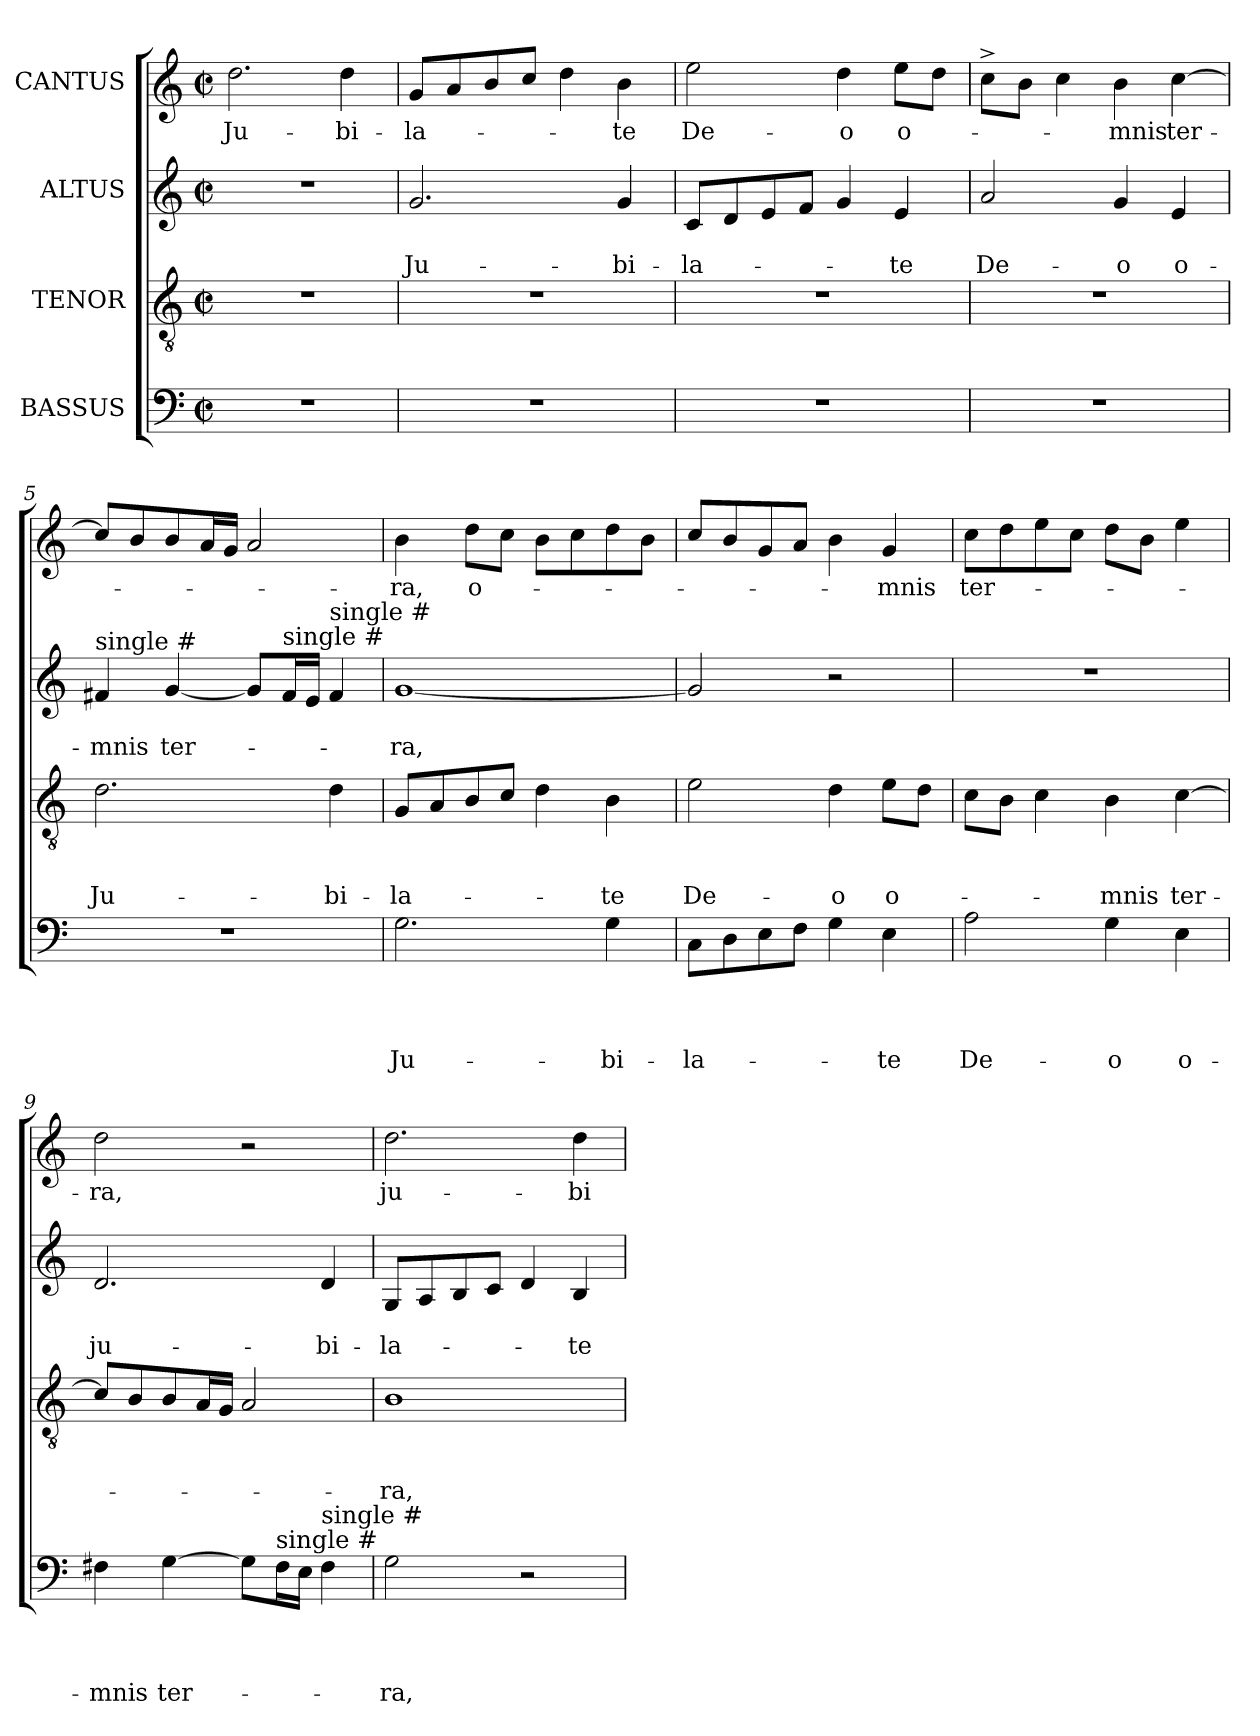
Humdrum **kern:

**kern	**text	**text	**text	**text	**kern	**text	**text	**text	**kern	**text	**text	**kern	**text
*part4	*part4	*part4	*part4	*part4	*part3	*part3	*part3	*part3	*part2	*part2	*part2	*part1	*part1
*staff4	*staff4	*staff4	*staff4	*staff4	*staff3	*staff3	*staff3	*staff3	*staff2	*staff2	*staff2	*staff1	*staff1
*I"BASSUS	*	*	*	*	*I"TENOR	*	*	*	*I"ALTUS	*	*	*I"CANTUS	*
*clefF4	*	*	*	*	*clefGv2	*	*	*	*clefG2	*	*	*clefG2	*
*k[]	*	*	*	*	*k[]	*	*	*	*k[]	*	*	*k[]	*
*C:	*	*	*	*	*C:	*	*	*	*C:	*	*	*C:	*
*M2/2	*	*	*	*	*M2/2	*	*	*	*M2/2	*	*	*M2/2	*
*met(c|)	*	*	*	*	*met(c|)	*	*	*	*met(c|)	*	*	*met(c|)	*
=1	=1	=1	=1	=1	=1	=1	=1	=1	=1	=1	=1	=1	=1
!	!	!	!	!	!	!	!	!	!	!	!	!	!LO:LY:b
1r	.	.	.	.	1r	.	.	.	1r	.	.	2.dd\	Ju-
!	!	!	!	!	!	!	!	!	!	!	!	!	!LO:LY:b
.	.	.	.	.	.	.	.	.	.	.	.	4dd\	-bi-
=2	=2	=2	=2	=2	=2	=2	=2	=2	=2	=2	=2	=2	=2
!	!	!	!	!	!	!	!	!	!	!	!LO:LY:b	!	!LO:LY:b
1r	.	.	.	.	1r	.	.	.	2.g/	.	Ju-	8g/L	-la-
.	.	.	.	.	.	.	.	.	.	.	.	8a/	.
.	.	.	.	.	.	.	.	.	.	.	.	8b/	.
.	.	.	.	.	.	.	.	.	.	.	.	8cc/J	.
.	.	.	.	.	.	.	.	.	.	.	.	4dd\	.
!	!	!	!	!	!	!	!	!	!	!	!LO:LY:b	!	!LO:LY:b
.	.	.	.	.	.	.	.	.	4g/	.	-bi-	4b\	-te
=3	=3	=3	=3	=3	=3	=3	=3	=3	=3	=3	=3	=3	=3
!	!	!	!	!	!	!	!	!	!	!	!LO:LY:b	!	!LO:LY:b
1r	.	.	.	.	1r	.	.	.	8c/L	.	-la-	2ee\	De-
.	.	.	.	.	.	.	.	.	8d/	.	.	.	.
.	.	.	.	.	.	.	.	.	8e/	.	.	.	.
.	.	.	.	.	.	.	.	.	8f/J	.	.	.	.
!	!	!	!	!	!	!	!	!	!	!	!	!	!LO:LY:b
.	.	.	.	.	.	.	.	.	4g/	.	.	4dd\	-o
!	!	!	!	!	!	!	!	!	!	!	!LO:LY:b	!	!LO:LY:b
.	.	.	.	.	.	.	.	.	4e/	.	-te	8ee\L	o-
.	.	.	.	.	.	.	.	.	.	.	.	8dd\J	.
=4	=4	=4	=4	=4	=4	=4	=4	=4	=4	=4	=4	=4	=4
!	!	!	!	!	!	!	!	!	!	!	!LO:LY:b	!	!
1r	.	.	.	.	1r	.	.	.	2a/	.	De-	8cc^>\L	.
.	.	.	.	.	.	.	.	.	.	.	.	8b\J	.
.	.	.	.	.	.	.	.	.	.	.	.	4cc\	.
!	!	!	!	!	!	!	!	!	!	!	!LO:LY:b	!	!LO:LY:b
.	.	.	.	.	.	.	.	.	4g/	.	-o	4b\	-mnis
!	!	!	!	!	!	!	!	!	!	!	!LO:LY:b	!	!LO:LY:b
.	.	.	.	.	.	.	.	.	4e/	.	o-	[>4cc\	ter-
=5	=5	=5	=5	=5	=5	=5	=5	=5	=5	=5	=5	=5	=5
!	!	!	!	!	!	!	!	!	!LO:TX:a:t=single #	!	!	!	!
!	!	!	!	!	!	!	!	!LO:LY:b	!	!	!LO:LY:b	!	!
1r	.	.	.	.	2.d\	.	.	Ju-	4f#/	.	-mnis	8cc/L]	.
.	.	.	.	.	.	.	.	.	.	.	.	8b/	.
!	!	!	!	!	!	!	!	!	!	!	!LO:LY:b	!	!
.	.	.	.	.	.	.	.	.	[<4g/	.	ter-	8b/	.
.	.	.	.	.	.	.	.	.	.	.	.	16a/L	.
.	.	.	.	.	.	.	.	.	.	.	.	16g/JJ	.
.	.	.	.	.	.	.	.	.	8g/L]	.	.	2a/	.
!	!	!	!	!	!	!	!	!	!LO:TX:a:t=single #	!	!	!	!
.	.	.	.	.	.	.	.	.	16f#/L	.	.	.	.
.	.	.	.	.	.	.	.	.	16e/JJ	.	.	.	.
!	!	!	!	!	!	!	!	!	!LO:TX:a:t=single #	!	!	!	!
!	!	!	!	!	!	!	!	!LO:LY:b	!	!	!	!	!
.	.	.	.	.	4d\	.	.	-bi-	4f#/	.	.	.	.
!!LO:LB:g=z
=6	=6	=6	=6	=6	=6	=6	=6	=6	=6	=6	=6	=6	=6
!	!	!	!	!LO:LY:b	!	!	!	!LO:LY:b	!	!	!LO:LY:b	!	!LO:LY:b
2.G\	.	.	.	Ju-	8G/L	.	.	-la-	[<1g	.	-ra,	4b\	-ra,
.	.	.	.	.	8A/	.	.	.	.	.	.	.	.
!	!	!	!	!	!	!	!	!	!	!	!	!	!LO:LY:b
.	.	.	.	.	8B/	.	.	.	.	.	.	8dd\L	o-
.	.	.	.	.	8c/J	.	.	.	.	.	.	8cc\J	.
.	.	.	.	.	4d\	.	.	.	.	.	.	8b\L	.
.	.	.	.	.	.	.	.	.	.	.	.	8cc\	.
!	!	!	!	!LO:LY:b	!	!	!	!LO:LY:b	!	!	!	!	!
4G\	.	.	.	-bi-	4B\	.	.	-te	.	.	.	8dd\	.
.	.	.	.	.	.	.	.	.	.	.	.	8b\J	.
=7	=7	=7	=7	=7	=7	=7	=7	=7	=7	=7	=7	=7	=7
!	!	!	!	!LO:LY:b	!	!	!	!LO:LY:b	!	!	!	!	!
8C\L	.	.	.	-la-	2e\	.	.	De-	2g/]	.	.	8cc/L	.
8D\	.	.	.	.	.	.	.	.	.	.	.	8b/	.
8E\	.	.	.	.	.	.	.	.	.	.	.	8g/	.
8F\J	.	.	.	.	.	.	.	.	.	.	.	8a/J	.
!	!	!	!	!	!	!	!	!LO:LY:b	!	!	!	!	!
4G\	.	.	.	.	4d\	.	.	-o	2r	.	.	4b\	.
!	!	!	!	!LO:LY:b	!	!	!	!LO:LY:b	!	!	!	!	!LO:LY:b
4E\	.	.	.	-te	8e\L	.	.	o-	.	.	.	4g/	-mnis
.	.	.	.	.	8d\J	.	.	.	.	.	.	.	.
=8	=8	=8	=8	=8	=8	=8	=8	=8	=8	=8	=8	=8	=8
!	!	!	!	!LO:LY:b	!	!	!	!	!	!	!	!	!LO:LY:b
2A\	.	.	.	De-	8c\L	.	.	.	1r	.	.	8cc\L	ter-
.	.	.	.	.	8B\J	.	.	.	.	.	.	8dd\	.
.	.	.	.	.	4c\	.	.	.	.	.	.	8ee\	.
.	.	.	.	.	.	.	.	.	.	.	.	8cc\J	.
!	!	!	!	!LO:LY:b	!	!	!	!LO:LY:b	!	!	!	!	!
4G\	.	.	.	-o	4B\	.	.	-mnis	.	.	.	8dd\L	.
.	.	.	.	.	.	.	.	.	.	.	.	8b\J	.
!	!	!	!	!LO:LY:b	!	!	!	!LO:LY:b	!	!	!	!	!
4E\	.	.	.	o-	[>4c\	.	.	ter-	.	.	.	4ee\	.
=9	=9	=9	=9	=9	=9	=9	=9	=9	=9	=9	=9	=9	=9
!	!	!	!	!LO:LY:b	!	!	!	!	!	!	!LO:LY:b	!	!LO:LY:b
4F#X\	.	.	.	-mnis	8c/L]	.	.	.	2.d/	.	ju-	2dd\	-ra,
.	.	.	.	.	8B/	.	.	.	.	.	.	.	.
!	!	!	!	!LO:LY:b	!	!	!	!	!	!	!	!	!
[>4G\	.	.	.	ter-	8B/	.	.	.	.	.	.	.	.
.	.	.	.	.	16A/L	.	.	.	.	.	.	.	.
.	.	.	.	.	16G/JJ	.	.	.	.	.	.	.	.
8G\L]	.	.	.	.	2A/	.	.	.	.	.	.	2r	.
!LO:TX:a:t=single #	!	!	!	!	!	!	!	!	!	!	!	!	!
16F#\L	.	.	.	.	.	.	.	.	.	.	.	.	.
16E\JJ	.	.	.	.	.	.	.	.	.	.	.	.	.
!LO:TX:a:t=single #	!	!	!	!	!	!	!	!	!	!	!	!	!
!	!	!	!	!	!	!	!	!	!	!	!LO:LY:b	!	!
4F#\	.	.	.	.	.	.	.	.	4d/	.	-bi-	.	.
=10	=10	=10	=10	=10	=10	=10	=10	=10	=10	=10	=10	=10	=10
!	!	!	!	!LO:LY:b	!	!	!	!LO:LY:b	!	!	!LO:LY:b	!	!LO:LY:b
2G\	.	.	.	-ra,	1B	.	.	-ra,	8G/L	.	-la-	2.dd\	ju-
.	.	.	.	.	.	.	.	.	8A/	.	.	.	.
.	.	.	.	.	.	.	.	.	8B/	.	.	.	.
.	.	.	.	.	.	.	.	.	8c/J	.	.	.	.
2r	.	.	.	.	.	.	.	.	4d/	.	.	.	.
!	!	!	!	!	!	!	!	!	!	!	!LO:LY:b	!	!LO:LY:b
.	.	.	.	.	.	.	.	.	4B/	.	-te	4dd\	-bi-
=	=	=	=	=	=	=	=	=	=	=	=	=	=
*-	*-	*-	*-	*-	*-	*-	*-	*-	*-	*-	*-	*-	*-
